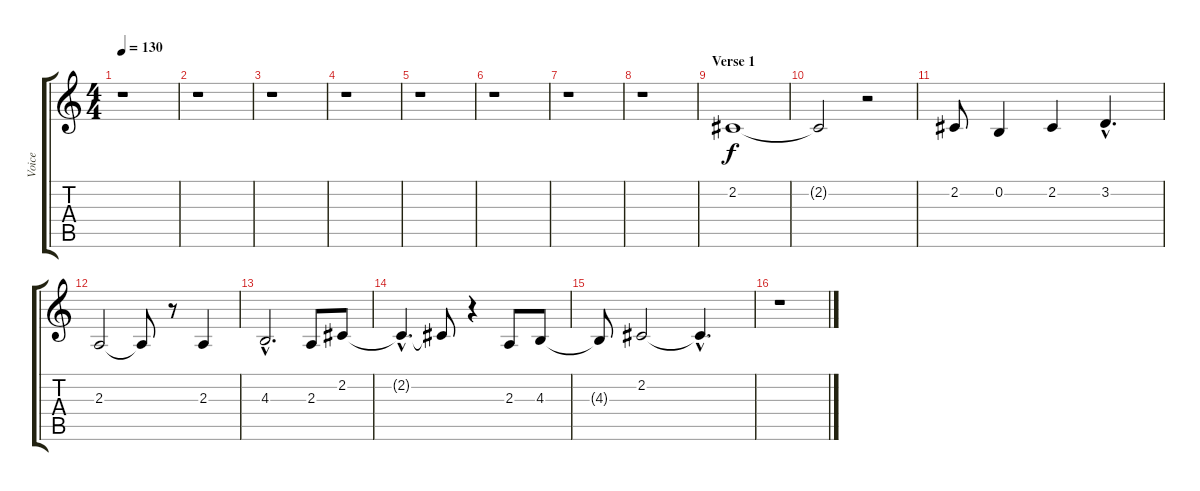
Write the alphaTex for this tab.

\track ("Voice" "Voice") {instrument stringensemble1}
\staff {score tabs}
\tuning (E4 B3 G3 D3 A2 E2) {hide}
\ts (4 4)
\tempo 130
\clef g2
\ks c
r.1{dy f instrument stringensemble1} |
r.1 |
r.1 |
r.1 |
r.1 |
r.1 |
r.1 |
r.1 |
\section ("" "Verse 1")
2.2.1{volume 12 instrument tenorsax} |
2.2{t}.2 r.2 |
2.2.8 0.2.4 2.2.4 3.2{hac}.4{d} |
2.3.2 2.3{t}.8 r.8 2.3.4 |
4.3{hac}.2{d} 2.3.8 2.2.8 |
2.2{hac t}.4{d} 2.2{t}.8 r.4 2.3.8 4.3.8 |
4.3{t}.8 2.2.2 2.2{hac t}.4{d} |
r.1
